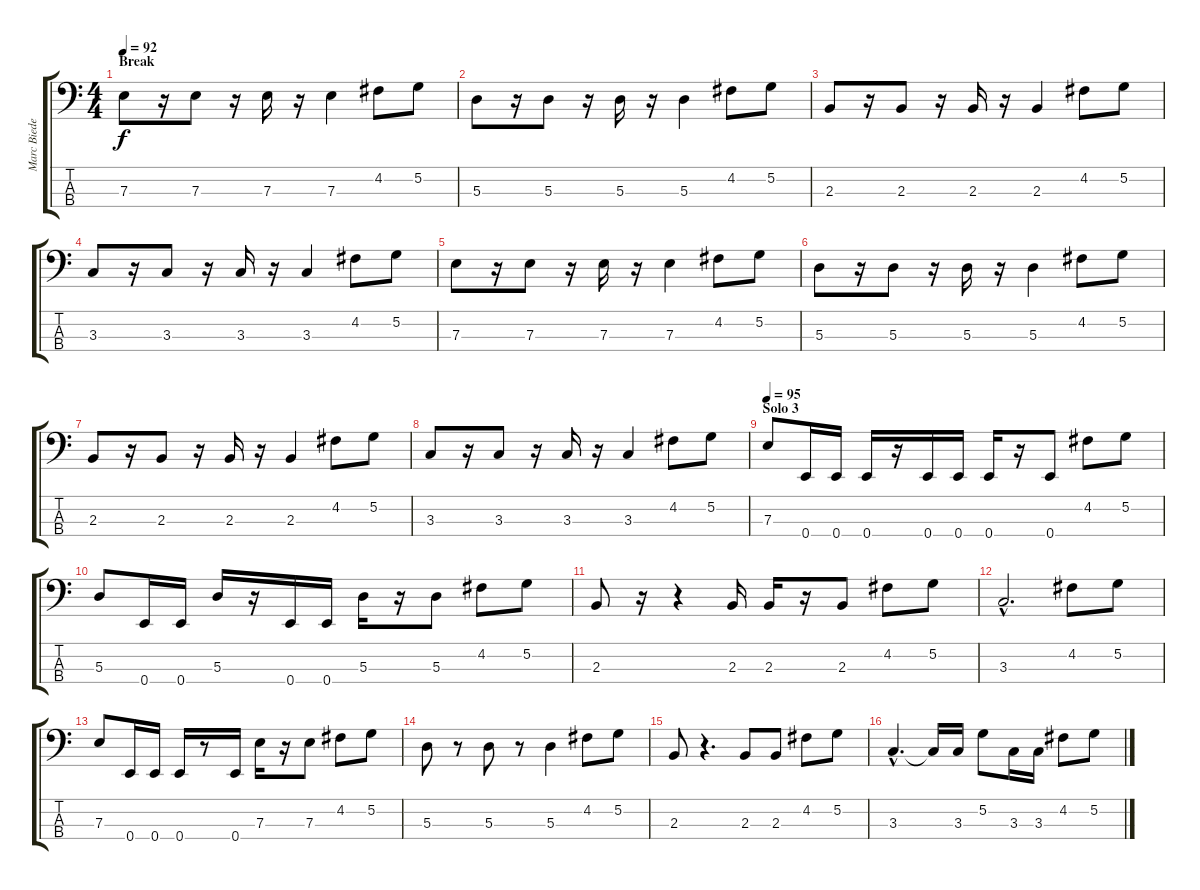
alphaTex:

\track ("Marc Biedermann" "Marc Biede") {instrument electricbasspick}
\staff {score tabs}
\tuning (G2 D2 A1 E1) {hide}
\ts (4 4)
\section ("" "Break")
\tempo 92
\clef f4
\ks c
7.3.8{dy f} r.16 7.3.8 r.16 7.3.16 r.16 7.3.4 4.2.8 5.2.8 |
5.3.8 r.16 5.3.8 r.16 5.3.16 r.16 5.3.4 4.2.8 5.2.8 |
2.3.8 r.16 2.3.8 r.16 2.3.16 r.16 2.3.4 4.2.8 5.2.8 |
3.3.8 r.16 3.3.8 r.16 3.3.16 r.16 3.3.4 4.2.8 5.2.8 |
7.3.8 r.16 7.3.8 r.16 7.3.16 r.16 7.3.4 4.2.8 5.2.8 |
5.3.8 r.16 5.3.8 r.16 5.3.16 r.16 5.3.4 4.2.8 5.2.8 |
2.3.8 r.16 2.3.8 r.16 2.3.16 r.16 2.3.4 4.2.8 5.2.8 |
3.3.8 r.16 3.3.8 r.16 3.3.16 r.16 3.3.4 4.2.8 5.2.8 |
\section ("" "Solo 3")
\tempo 95
7.3.8 0.4.16 0.4.16 0.4.16 r.16 0.4.16 0.4.16 0.4.16 r.16 0.4.8 4.2.8 5.2.8 |
5.3.8 0.4.16 0.4.16 5.3.16 r.16 0.4.16 0.4.16 5.3.16 r.16 5.3.8 4.2.8 5.2.8 |
2.3.8 r.16 r.4 2.3.16 2.3.16 r.16 2.3.8 4.2.8 5.2.8 |
3.3{hac}.2{d} 4.2.8 5.2.8 |
7.3.8 0.4.16 0.4.16 0.4.16 r.8 0.4.16 7.3.16 r.16 7.3.8 4.2.8 5.2.8 |
5.3.8 r.8 5.3.8 r.8 5.3.4 4.2.8 5.2.8 |
2.3.8 r.4{d} 2.3.8 2.3.8 4.2.8 5.2.8 |
3.3{hac}.4{d} 3.3{t}.16 3.3.16 5.2.8 3.3.16 3.3.16 4.2.8 5.2.8
